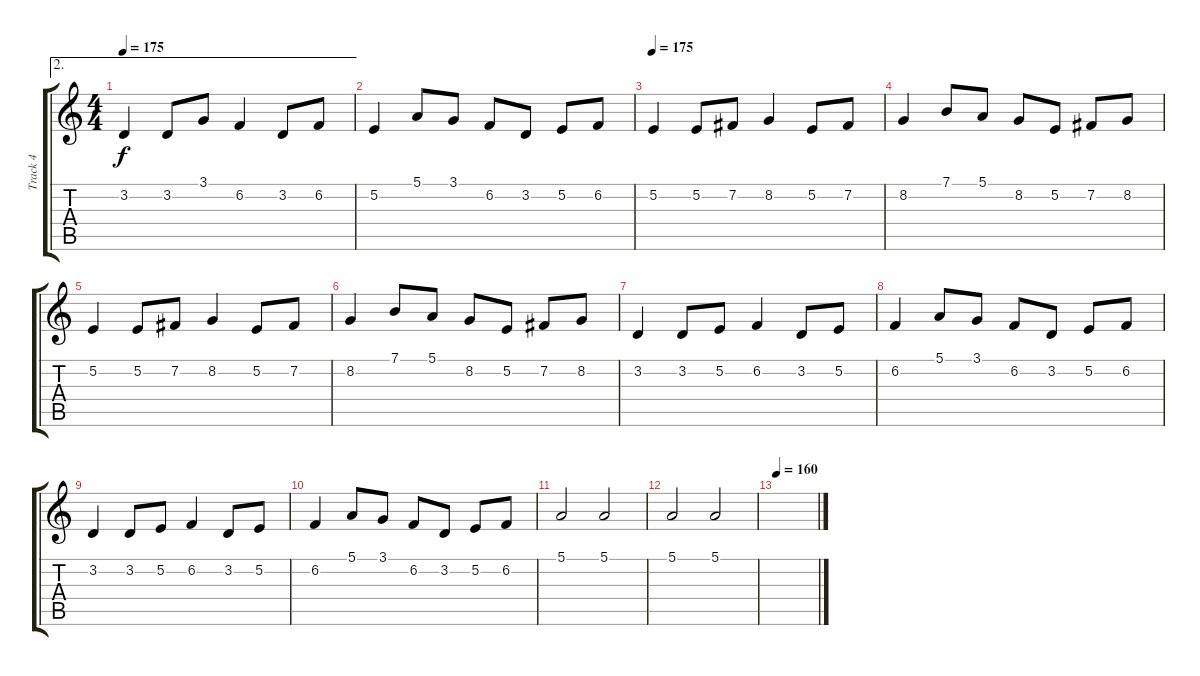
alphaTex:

\track ("Track 4" "Track 4") {instrument brightacousticpiano}
\staff {score tabs}
\tuning (E4 B3 G3 D3 A2 E2) {hide}
\ae 2
\ts (4 4)
\tempo 175
\clef g2
\ks c
3.2.4{dy f} 3.2.8 3.1.8 6.2.4 3.2.8 6.2.8 |
5.2.4 5.1.8 3.1.8 6.2.8 3.2.8 5.2.8 6.2.8 |
\tempo 175
5.2.4 5.2.8 7.2.8 8.2.4 5.2.8 7.2.8 |
8.2.4 7.1.8 5.1.8 8.2.8 5.2.8 7.2.8 8.2.8 |
5.2.4 5.2.8 7.2.8 8.2.4 5.2.8 7.2.8 |
8.2.4 7.1.8 5.1.8 8.2.8 5.2.8 7.2.8 8.2.8 |
3.2.4 3.2.8 5.2.8 6.2.4 3.2.8 5.2.8 |
6.2.4 5.1.8 3.1.8 6.2.8 3.2.8 5.2.8 6.2.8 |
3.2.4 3.2.8 5.2.8 6.2.4 3.2.8 5.2.8 |
6.2.4 5.1.8 3.1.8 6.2.8 3.2.8 5.2.8 6.2.8 |
5.1.2 5.1.2 |
5.1.2 5.1.2 |
\tempo 160
